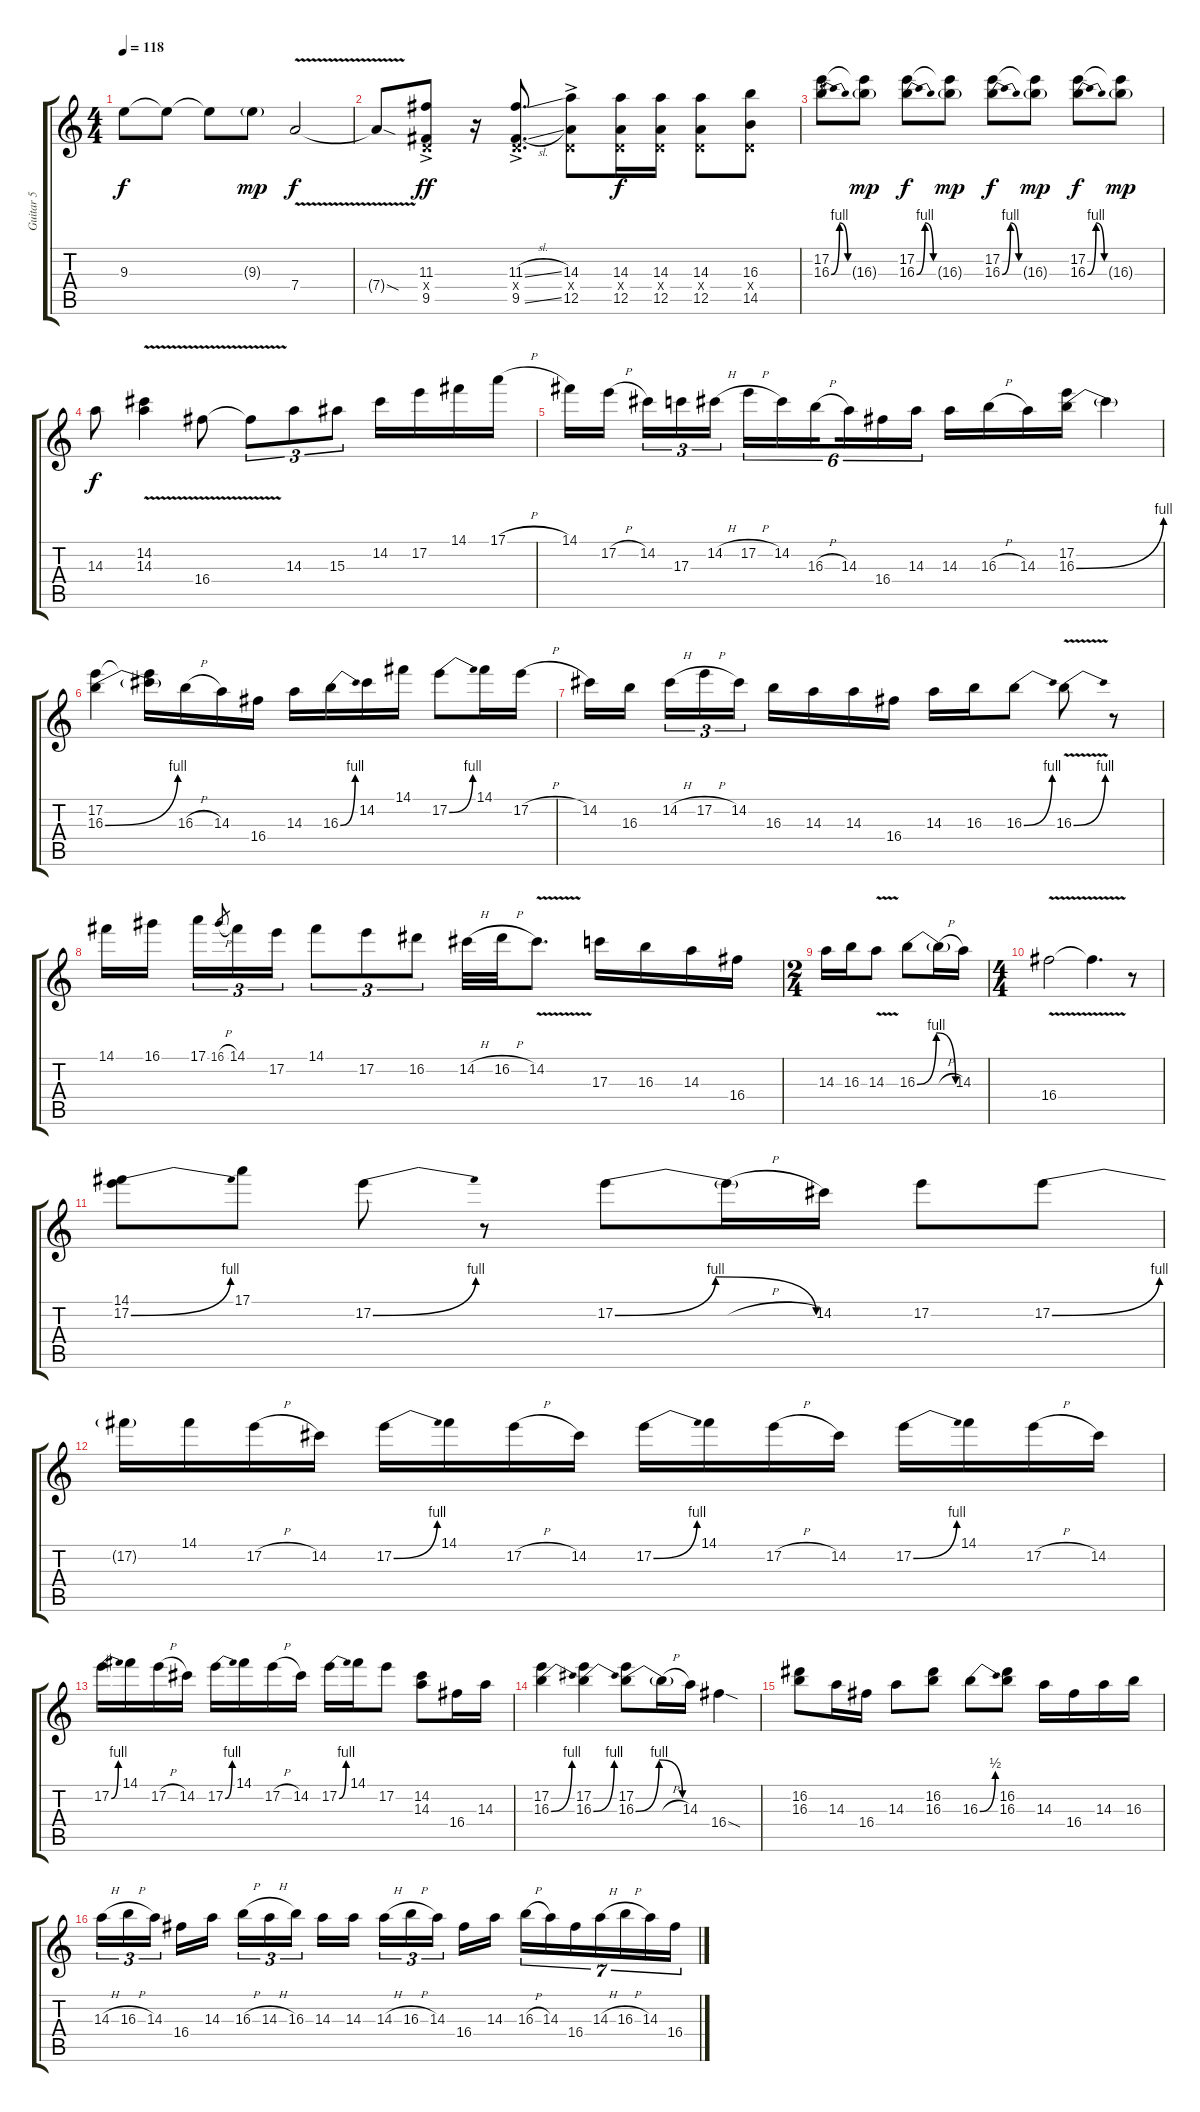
\track ("Guitar 5" "Guitar 5") {instrument distortionguitar}
\staff {score tabs}
\tuning (E4 B3 G3 D3 A2 E2) {hide}
\ts (4 4)
\tempo 118
\clef g2
\ks c
9.3{t}.8{dy f} 9.3{t}.8 9.3{t}.8 9.3{g}.8{dy mp} 7.4{v}.2{dy f} |
7.4{sod t}.8 (11.3{ac} 0.4{x} 9.5{ac}).8{dy ff} r.16 (11.3{sl ac} 0.4{x} 9.5{sl ac}).8{d} (14.3{ac} 0.4{x} 12.5{ac}).8 (14.3 0.4{x} 12.5).16{dy f} (14.3 0.4{x} 12.5).16 (14.3 0.4{x} 12.5).8 (16.3 0.4{x} 14.5).8 |
(17.2 16.3{be (bendrelease 0 0 10 4 20 4 60 0)}).8 (17.2{t} 16.3{g}).8{dy mp} (17.2 16.3{be (bendrelease 0 0 10 4 20 4 60 0)}).8{dy f} (17.2{t} 16.3{g}).8{dy mp} (17.2 16.3{be (bendrelease 0 0 10 4 20 4 60 0)}).8{dy f} (17.2{t} 16.3{g}).8{dy mp} (17.2 16.3{be (bendrelease 0 0 10 4 20 4 60 0)}).8{dy f} (17.2{t} 16.3{g}).8{dy mp} |
14.3.8{dy f} (14.2{v} 14.3{v}).4 16.4{v}.8 16.4{t}.8{tu (3 2)} 14.3.8{tu (3 2)} 15.3.8{tu (3 2)} 14.2.16 17.2.16 14.1.16 17.1{h}.16 |
14.1.16 17.2{h}.16{beam splitsecondary} 14.2.16{tu (3 2)} 17.3.16{tu (3 2)} 14.2{h}.16{tu (3 2)} 17.2{h}.16{tu (6 4)} 14.2.16{tu (6 4)} 16.3{h}.16{tu (6 4) beam splitsecondary} 14.3.16{tu (6 4)} 16.4.16{tu (6 4)} 14.3.16{tu (6 4)} 14.3.16 16.3{h}.16 14.3.16 (17.2 16.3{be (bend 0 0 60 4)}).16 16.3{t}.4 |
(17.2 16.3{be (bend 0 0 60 4)}).4 (17.2{t} 16.3{t}).16 16.3{h}.16 14.3.16 16.4.16 14.3.16 16.3{be (bend 0 0 60 4)}.16 14.2.16 14.1.16 17.2{be (bend 0 0 60 4)}.8 14.1.16 17.2{h}.16 |
14.2.16 16.3.16{beam splitsecondary} 14.2{h}.16{tu (3 2)} 17.2{h}.16{tu (3 2)} 14.2.16{tu (3 2)} 16.3.16 14.3.16 14.3.16 16.4.16 14.3.16 16.3.16 16.3{be (bend 0 0 60 4)}.8 16.3{be (bend 0 0 60 4) v}.8 r.8 |
14.1.16 16.1.16{beam splitsecondary} 17.1.16{tu (3 2)} 16.1{h}.8{gr} 14.1.16{tu (3 2)} 17.2.16{tu (3 2)} 14.1.8{tu (3 2)} 17.2.8{tu (3 2)} 16.2.8{tu (3 2)} 14.2{h}.32 16.2{h}.32 14.2{v}.8{d} 17.3.16 16.3.16 14.3.16 16.4.16 |
\ts (2 4)
14.3.16 16.3.16 14.3{v}.8 16.3{be (bendrelease 0 0 30 4 30 4 60 0)}.8 16.3{h t}.16 14.3.16 |
\ts (4 4)
16.4{v}.2 16.4{t}.4{d} r.8 |
(14.1 17.2{be (bend 0 0 60 4)}).8 17.1.8 17.2{be (bend 0 0 60 4)}.8 r.8 17.2{be (bendrelease 0 0 30 4 30 4 60 0)}.8 17.2{h t}.16 14.2.16 17.2.8 17.2{be (bend 0 0 60 4)}.8 |
17.2{t}.16 14.1.16 17.2{h}.16 14.2.16 17.2{be (bend 0 0 60 4)}.16 14.1.16 17.2{h}.16 14.2.16 17.2{be (bend 0 0 60 4)}.16 14.1.16 17.2{h}.16 14.2.16 17.2{be (bend 0 0 60 4)}.16 14.1.16 17.2{h}.16 14.2.16 |
17.2{be (bend 0 0 60 4)}.16 14.1.16 17.2{h}.16 14.2.16 17.2{be (bend 0 0 60 4)}.16 14.1.16 17.2{h}.16 14.2.16 17.2{be (bend 0 0 60 4)}.16 14.1.16 17.2.8 (14.2 14.3).8 16.4.16 14.3.16 |
(17.2 16.3{be (bend 0 0 60 4)}).4 (17.2 16.3{be (bend 0 0 60 4)}).4 (17.2 16.3{be (bendrelease 0 0 30 4 30 4 60 0)}).8 16.3{h t}.16 14.3.16 16.4{sod}.4 |
(16.2 16.3).8 14.3.16 16.4.16 14.3.8 (16.2 16.3).8 16.3{be (bend 0 0 60 2)}.8 (16.2 16.3).8 14.3.16 16.4.16 14.3.16 16.3.16 |
14.3{h}.16{tu (3 2)} 16.3{h}.16{tu (3 2)} 14.3.16{tu (3 2) beam splitsecondary} 16.4.16 14.3.16 16.3{h}.16{tu (3 2)} 14.3{h}.16{tu (3 2)} 16.3.16{tu (3 2) beam splitsecondary} 14.3.16 14.3.16 14.3{h}.16{tu (3 2)} 16.3{h}.16{tu (3 2)} 14.3.16{tu (3 2) beam splitsecondary} 16.4.16 14.3.16 16.3{h}.16{tu (7 4)} 14.3.16{tu (7 4)} 16.4.16{tu (7 4)} 14.3{h}.16{tu (7 4)} 16.3{h}.16{tu (7 4)} 14.3.16{tu (7 4)} 16.4.16{tu (7 4)}
